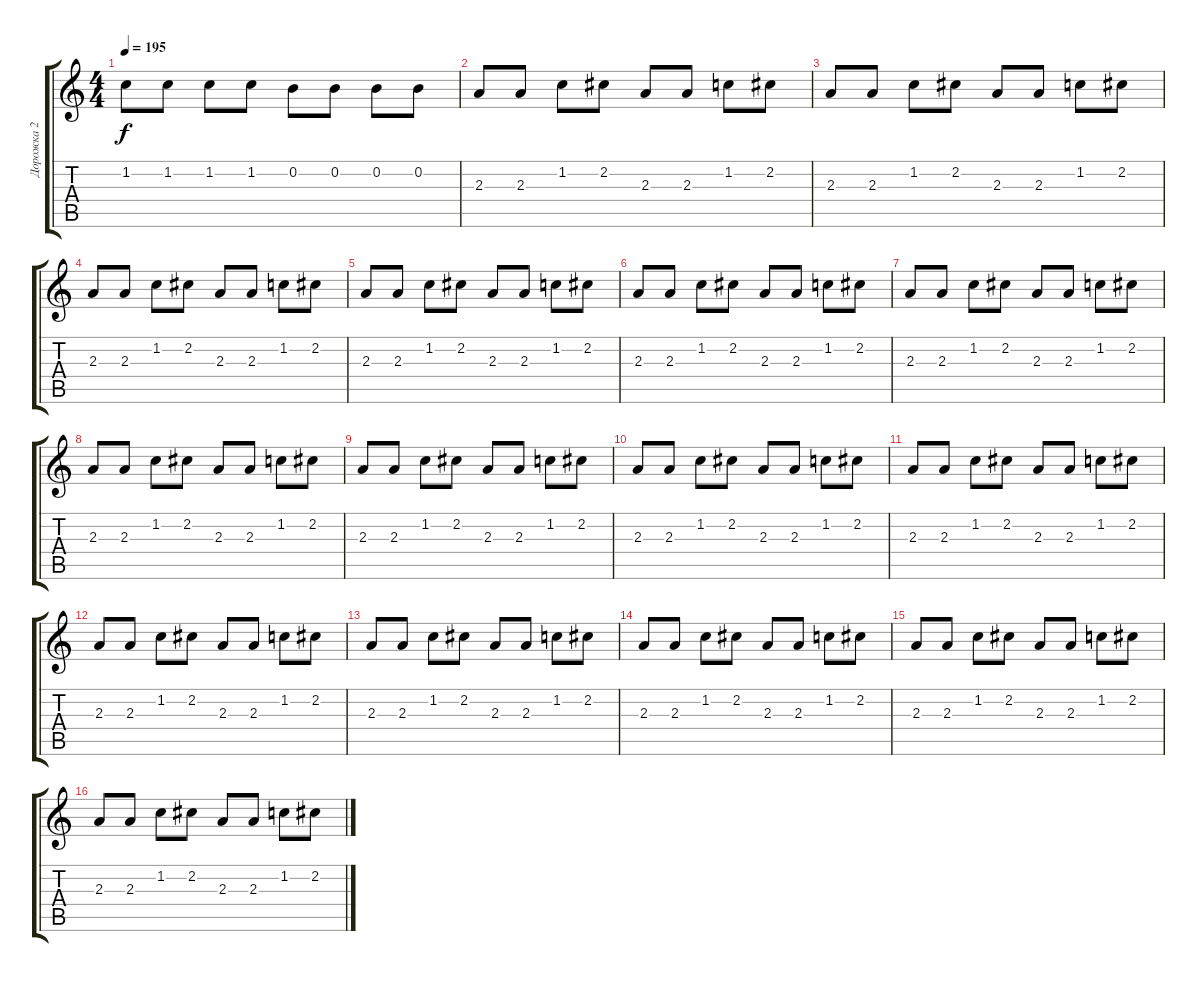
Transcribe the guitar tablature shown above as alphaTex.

\track ("Дорожка 2" "Дорожка 2") {instrument acousticguitarnylon}
\staff {score tabs}
\tuning (E4 B3 G3 D3 A2 E2) {hide}
\ts (4 4)
\tempo 195
\clef g2
\ks c
1.2.8{dy f} 1.2.8 1.2.8 1.2.8 0.2.8 0.2.8 0.2.8 0.2.8 |
2.3.8 2.3.8 1.2.8 2.2.8 2.3.8 2.3.8 1.2.8 2.2.8 |
2.3.8 2.3.8 1.2.8 2.2.8 2.3.8 2.3.8 1.2.8 2.2.8 |
2.3.8 2.3.8 1.2.8 2.2.8 2.3.8 2.3.8 1.2.8 2.2.8 |
2.3.8 2.3.8 1.2.8 2.2.8 2.3.8 2.3.8 1.2.8 2.2.8 |
2.3.8 2.3.8 1.2.8 2.2.8 2.3.8 2.3.8 1.2.8 2.2.8 |
2.3.8 2.3.8 1.2.8 2.2.8 2.3.8 2.3.8 1.2.8 2.2.8 |
2.3.8 2.3.8 1.2.8 2.2.8 2.3.8 2.3.8 1.2.8 2.2.8 |
2.3.8 2.3.8 1.2.8 2.2.8 2.3.8 2.3.8 1.2.8 2.2.8 |
2.3.8 2.3.8 1.2.8 2.2.8 2.3.8 2.3.8 1.2.8 2.2.8 |
2.3.8 2.3.8 1.2.8 2.2.8 2.3.8 2.3.8 1.2.8 2.2.8 |
2.3.8 2.3.8 1.2.8 2.2.8 2.3.8 2.3.8 1.2.8 2.2.8 |
2.3.8 2.3.8 1.2.8 2.2.8 2.3.8 2.3.8 1.2.8 2.2.8 |
2.3.8 2.3.8 1.2.8 2.2.8 2.3.8 2.3.8 1.2.8 2.2.8 |
2.3.8 2.3.8 1.2.8 2.2.8 2.3.8 2.3.8 1.2.8 2.2.8 |
2.3.8 2.3.8 1.2.8 2.2.8 2.3.8 2.3.8 1.2.8 2.2.8
